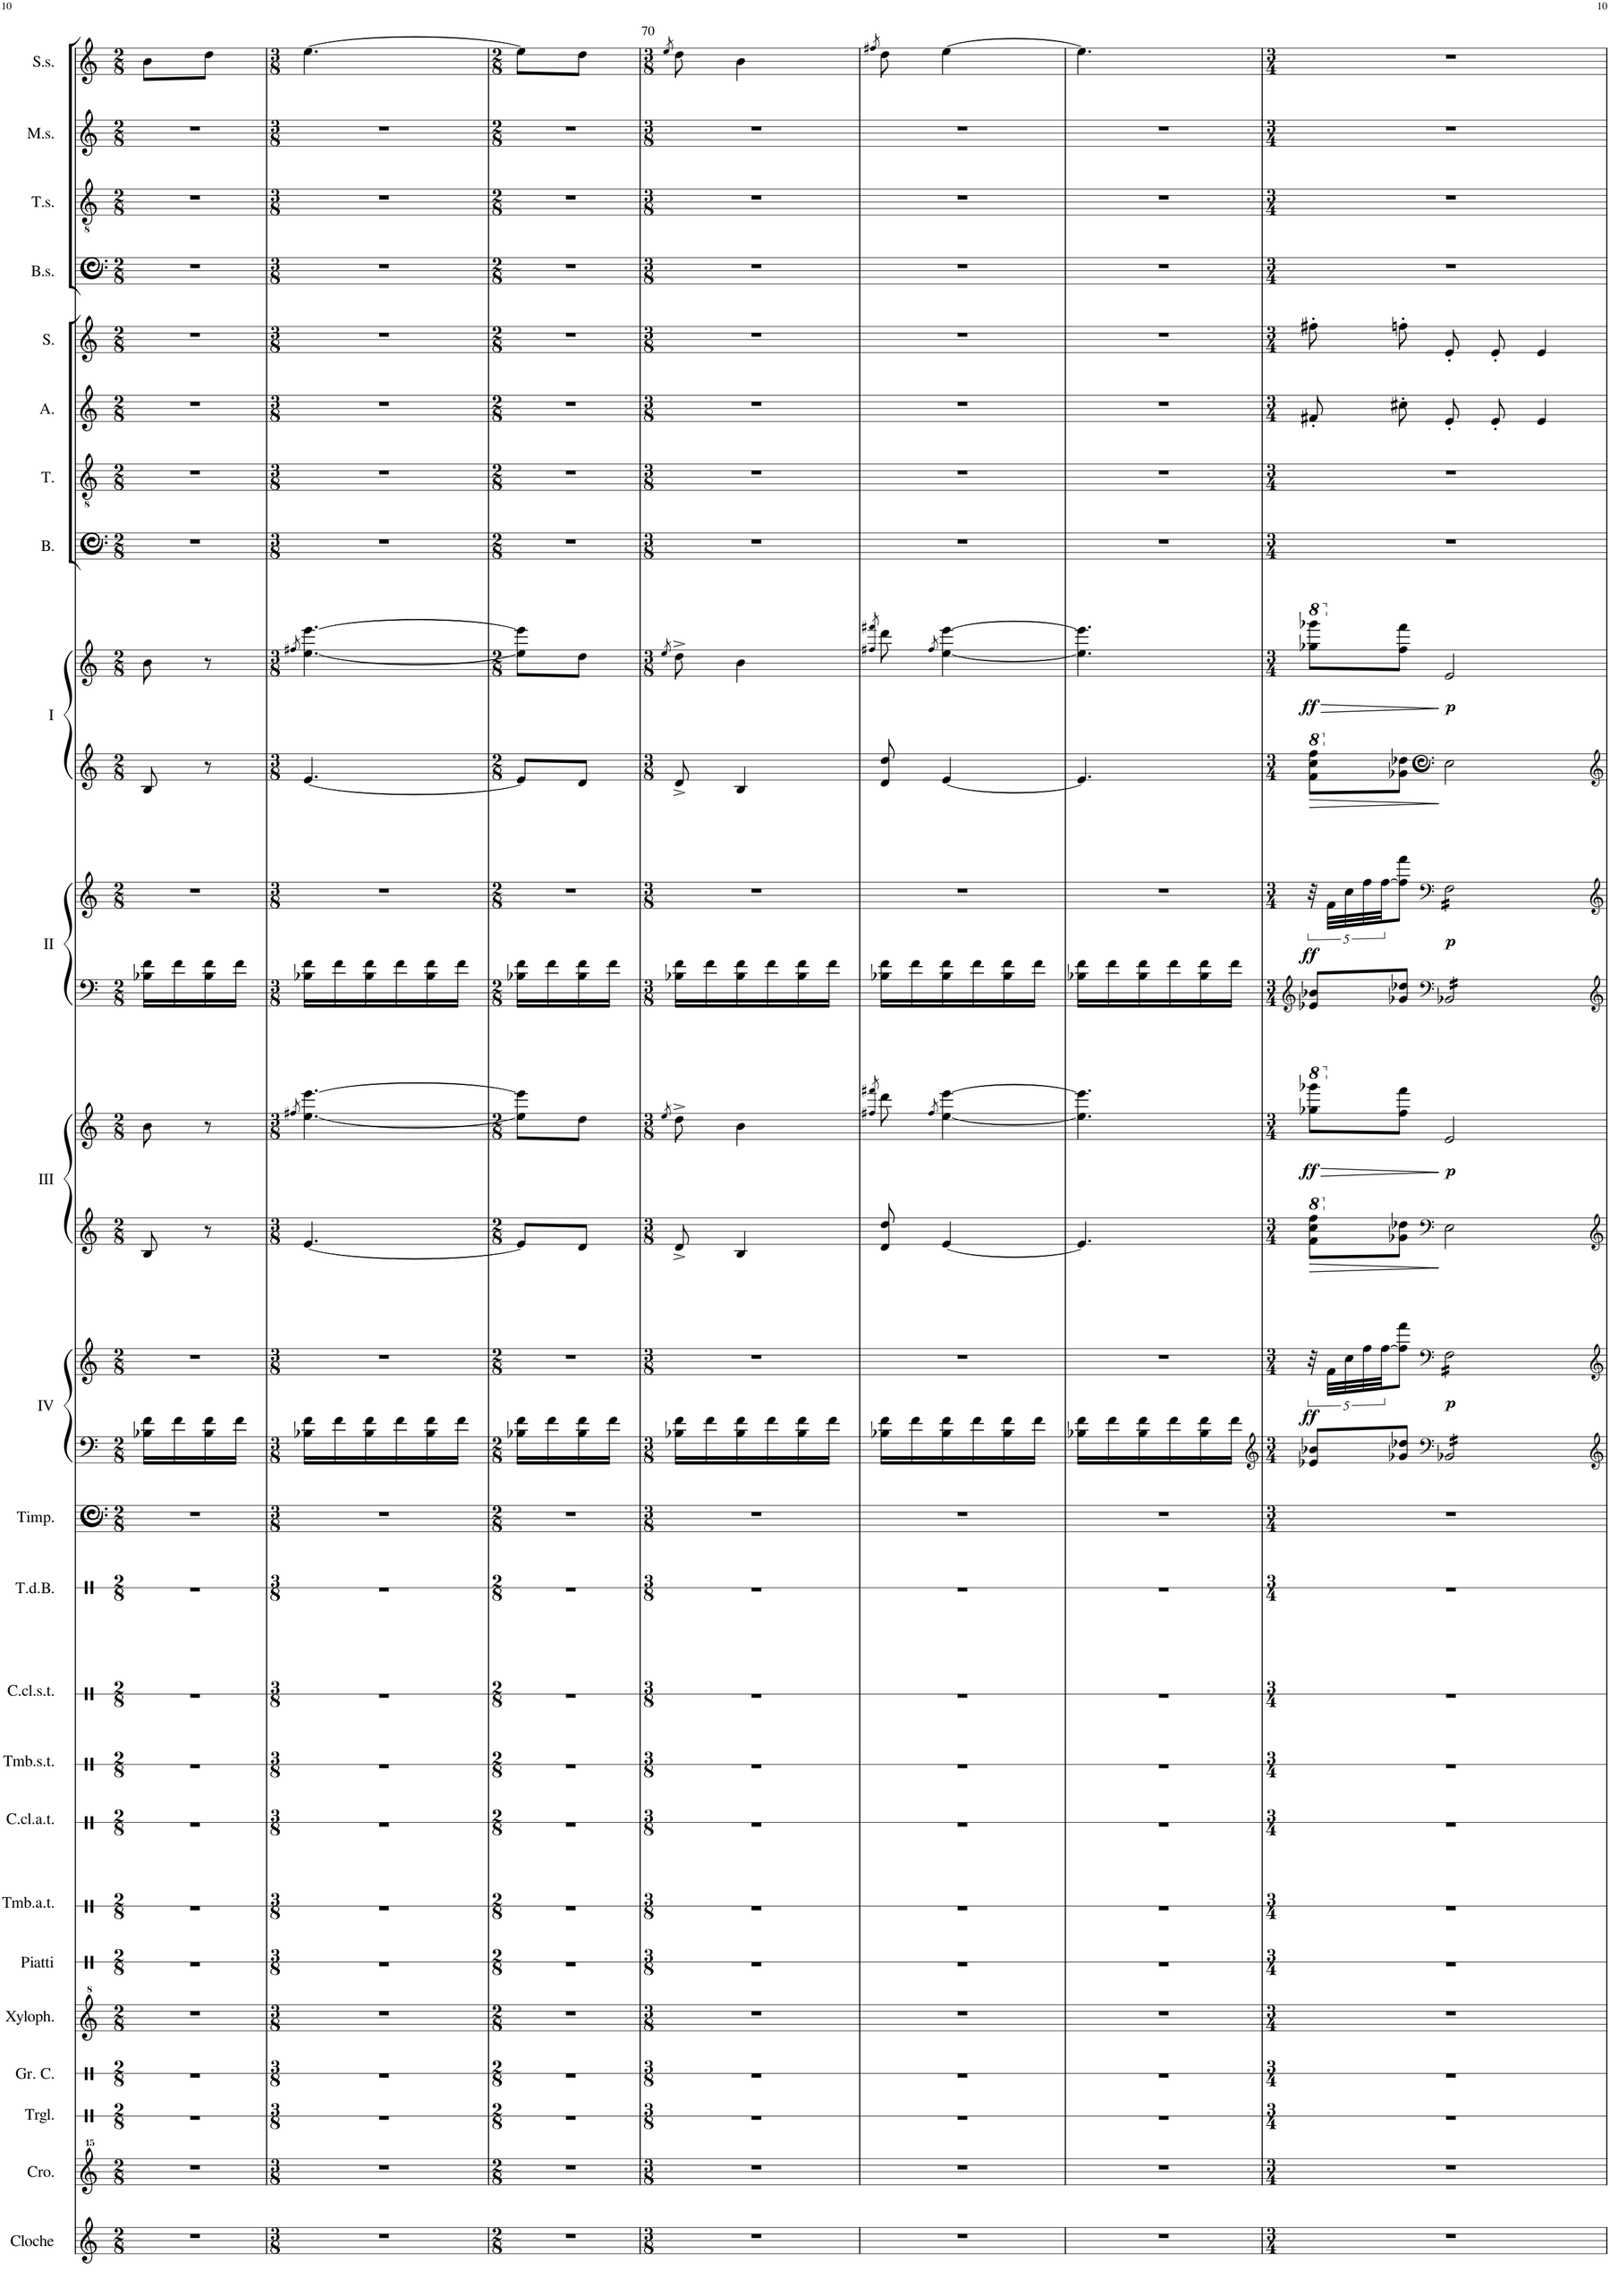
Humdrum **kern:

**kern	**kern	**kern	**kern	**kern	**kern	**kern	**kern	**kern	**kern	**kern	**kern	**kern	**kern	**dynam	**kern	**kern	**dynam	**kern	**kern	**dynam	**kern	**kern	**dynam	**kern	**kern	**kern	**kern	**kern	**kern	**kern	**kern
*part24	*part23	*part22	*part21	*part20	*part19	*part18	*part17	*part16	*part15	*part14	*part13	*part12	*part12	*part12	*part11	*part11	*part11	*part10	*part10	*part10	*part9	*part9	*part9	*part8	*part7	*part6	*part5	*part4	*part3	*part2	*part1
*staff28	*staff27	*staff26	*staff25	*staff24	*staff23	*staff22	*staff21	*staff20	*staff19	*staff18	*staff17	*staff16	*staff15	*staff15/16	*staff14	*staff13	*staff13/14	*staff12	*staff11	*staff11/12	*staff10	*staff9	*staff9/10	*staff8	*staff7	*staff6	*staff5	*staff4	*staff3	*staff2	*staff1
*I"Cloche	*I"Crotales	*I"Triangle	*I"Grosse Caisse	*I"Xylophone	*I"Piatti	*I"Tambour a Timbre	*I"Caisse Claire a Timbre	*I"Tambour sans Timbre	*I"Caisse Claire sans Timbre	*I"Tambour de Basque	*I"Timpani	*I"Piano IV	*	*	*I"Piano III	*	*	*I"Piano II	*	*	*I"Piano I	*	*	*I"Bass.	*I"Tenori	*I"Alto	*I"Soprano	*I"Bass Solo	*I"Tenor Solo	*I"Mezzo Soprano Solo	*I"Soprano Solo
*I'Cloche	*I'Cro.	*I'Trgl.	*I'Gr. C.	*I'Xyloph.	*I'Piatti	*I'Tmb.a.t.	*I'C.cl.a.t.	*I'Tmb.s.t.	*I'C.cl.s.t.	*I'T.d.B.	*I'Timp.	*I'IV	*	*	*I'III	*	*	*I'II	*	*	*I'I	*	*	*I'B.	*I'T.	*I'A.	*I'S.	*I'B.s.	*I'T.s.	*I'M.s.	*I'S.s.
!!LO:PB:g=z
*clefG2	*clefG^^2	*clefX	*clefX	*clefG^2	*clefX	*clefX	*clefX	*clefX	*clefX	*clefX	*clefF4	*clefF4	*clefG2	*	*clefG2	*clefG2	*	*clefF4	*clefG2	*	*clefG2	*clefG2	*	*clefF4	*clefGv2	*clefG2	*clefG2	*clefF4	*clefGv2	*clefG2	*clefG2
*	*	*	*	*	*	*	*	*	*	*	*	*	*	*	*	*	*	*	*	*	*	*	*	*ITrd12c21	*ITrd8c14	*ITrd5c9	*ITrd1c2	*	*ITrd7c12	*ITrd1c2	*
*k[]	*k[]	*k[]	*k[]	*k[]	*k[]	*k[]	*k[]	*k[]	*k[]	*k[]	*k[]	*k[]	*k[]	*	*k[]	*k[]	*	*k[]	*k[]	*	*k[]	*k[]	*	*k[]	*k[]	*k[]	*k[]	*k[]	*k[]	*k[]	*k[]
*M2/8	*M2/8	*M2/8	*M2/8	*M2/8	*M2/8	*M2/8	*M2/8	*M2/8	*M2/8	*M2/8	*M2/8	*M2/8	*M2/8	*	*M2/8	*M2/8	*	*M2/8	*M2/8	*	*M2/8	*M2/8	*	*M2/8	*M2/8	*M2/8	*M2/8	*M2/8	*M2/8	*M2/8	*M2/8
=67	=67	=67	=67	=67	=67	=67	=67	=67	=67	=67	=67	=67	=67	=67	=67	=67	=67	=67	=67	=67	=67	=67	=67	=67	=67	=67	=67	=67	=67	=67	=67
4r	4r	4r	4r	4r	4r	4r	4r	4r	4r	4r	4r	16B-X\ 16f\LL	4r	.	8B/	8b\	.	16B-X\ 16f\LL	4r	.	8B/	8b\	.	4r	4r	4r	4r	4r	4r	4r	8b\L
.	.	.	.	.	.	.	.	.	.	.	.	16f\	.	.	.	.	.	16f\	.	.	.	.	.	.	.	.	.	.	.	.	.
.	.	.	.	.	.	.	.	.	.	.	.	16B-\ 16f\	.	.	8r	8r	.	16B-\ 16f\	.	.	8r	8r	.	.	.	.	.	.	.	.	8dd\J
.	.	.	.	.	.	.	.	.	.	.	.	16f\JJ	.	.	.	.	.	16f\JJ	.	.	.	.	.	.	.	.	.	.	.	.	.
=68	=68	=68	=68	=68	=68	=68	=68	=68	=68	=68	=68	=68	=68	=68	=68	=68	=68	=68	=68	=68	=68	=68	=68	=68	=68	=68	=68	=68	=68	=68	=68
*M3/8	*M3/8	*M3/8	*M3/8	*M3/8	*M3/8	*M3/8	*M3/8	*M3/8	*M3/8	*M3/8	*M3/8	*M3/8	*M3/8	*	*M3/8	*M3/8	*	*M3/8	*M3/8	*	*M3/8	*M3/8	*	*M3/8	*M3/8	*M3/8	*M3/8	*M3/8	*M3/8	*M3/8	*M3/8
.	.	.	.	.	.	.	.	.	.	.	.	.	.	.	.	8qff#X/	.	.	.	.	.	8qff#X/	.	.	.	.	.	.	.	.	.
4.r	4.r	4.r	4.r	4.r	4.r	4.r	4.r	4.r	4.r	4.r	4.r	16B-X\ 16f\LL	4.r	.	[4.e/	[4.ee\ [4.eee\	.	16B-X\ 16f\LL	4.r	.	[4.e/	[4.ee\ [4.eee\	.	4.r	4.r	4.r	4.r	4.r	4.r	4.r	[4.ee\
.	.	.	.	.	.	.	.	.	.	.	.	16f\	.	.	.	.	.	16f\	.	.	.	.	.	.	.	.	.	.	.	.	.
.	.	.	.	.	.	.	.	.	.	.	.	16B-\ 16f\	.	.	.	.	.	16B-\ 16f\	.	.	.	.	.	.	.	.	.	.	.	.	.
.	.	.	.	.	.	.	.	.	.	.	.	16f\	.	.	.	.	.	16f\	.	.	.	.	.	.	.	.	.	.	.	.	.
.	.	.	.	.	.	.	.	.	.	.	.	16B-\ 16f\	.	.	.	.	.	16B-\ 16f\	.	.	.	.	.	.	.	.	.	.	.	.	.
.	.	.	.	.	.	.	.	.	.	.	.	16f\JJ	.	.	.	.	.	16f\JJ	.	.	.	.	.	.	.	.	.	.	.	.	.
=69	=69	=69	=69	=69	=69	=69	=69	=69	=69	=69	=69	=69	=69	=69	=69	=69	=69	=69	=69	=69	=69	=69	=69	=69	=69	=69	=69	=69	=69	=69	=69
*M2/8	*M2/8	*M2/8	*M2/8	*M2/8	*M2/8	*M2/8	*M2/8	*M2/8	*M2/8	*M2/8	*M2/8	*M2/8	*M2/8	*	*M2/8	*M2/8	*	*M2/8	*M2/8	*	*M2/8	*M2/8	*	*M2/8	*M2/8	*M2/8	*M2/8	*M2/8	*M2/8	*M2/8	*M2/8
4r	4r	4r	4r	4r	4r	4r	4r	4r	4r	4r	4r	16B-X\ 16f\LL	4r	.	8e/L]	8ee\] 8eee\]L	.	16B-X\ 16f\LL	4r	.	8e/L]	8ee\] 8eee\]L	.	4r	4r	4r	4r	4r	4r	4r	8ee\L]
.	.	.	.	.	.	.	.	.	.	.	.	16f\	.	.	.	.	.	16f\	.	.	.	.	.	.	.	.	.	.	.	.	.
.	.	.	.	.	.	.	.	.	.	.	.	16B-\ 16f\	.	.	8d/J	8dd\J	.	16B-\ 16f\	.	.	8d/J	8dd\J	.	.	.	.	.	.	.	.	8dd\J
.	.	.	.	.	.	.	.	.	.	.	.	16f\JJ	.	.	.	.	.	16f\JJ	.	.	.	.	.	.	.	.	.	.	.	.	.
=70	=70	=70	=70	=70	=70	=70	=70	=70	=70	=70	=70	=70	=70	=70	=70	=70	=70	=70	=70	=70	=70	=70	=70	=70	=70	=70	=70	=70	=70	=70	=70
*M3/8	*M3/8	*M3/8	*M3/8	*M3/8	*M3/8	*M3/8	*M3/8	*M3/8	*M3/8	*M3/8	*M3/8	*M3/8	*M3/8	*	*M3/8	*M3/8	*	*M3/8	*M3/8	*	*M3/8	*M3/8	*	*M3/8	*M3/8	*M3/8	*M3/8	*M3/8	*M3/8	*M3/8	*M3/8
.	.	.	.	.	.	.	.	.	.	.	.	.	.	.	.	8qee/	.	.	.	.	.	8qee/	.	.	.	.	.	.	.	.	8qee/
4.r	4.r	4.r	4.r	4.r	4.r	4.r	4.r	4.r	4.r	4.r	4.r	16B-X\ 16f\LL	4.r	.	8d^/	8dd^\	.	16B-X\ 16f\LL	4.r	.	8d^/	8dd^\	.	4.r	4.r	4.r	4.r	4.r	4.r	4.r	8dd\
.	.	.	.	.	.	.	.	.	.	.	.	16f\	.	.	.	.	.	16f\	.	.	.	.	.	.	.	.	.	.	.	.	.
.	.	.	.	.	.	.	.	.	.	.	.	16B-\ 16f\	.	.	4B/	4b\	.	16B-\ 16f\	.	.	4B/	4b\	.	.	.	.	.	.	.	.	4b\
.	.	.	.	.	.	.	.	.	.	.	.	16f\	.	.	.	.	.	16f\	.	.	.	.	.	.	.	.	.	.	.	.	.
.	.	.	.	.	.	.	.	.	.	.	.	16B-\ 16f\	.	.	.	.	.	16B-\ 16f\	.	.	.	.	.	.	.	.	.	.	.	.	.
.	.	.	.	.	.	.	.	.	.	.	.	16f\JJ	.	.	.	.	.	16f\JJ	.	.	.	.	.	.	.	.	.	.	.	.	.
=71	=71	=71	=71	=71	=71	=71	=71	=71	=71	=71	=71	=71	=71	=71	=71	=71	=71	=71	=71	=71	=71	=71	=71	=71	=71	=71	=71	=71	=71	=71	=71
.	.	.	.	.	.	.	.	.	.	.	.	.	.	.	.	8qff#X/ 8qfff#X/	.	.	.	.	.	8qff#X/ 8qfff#X/	.	.	.	.	.	.	.	.	8qff#X/
4.r	4.r	4.r	4.r	4.r	4.r	4.r	4.r	4.r	4.r	4.r	4.r	16B-X\ 16f\LL	4.r	.	8d/ 8dd/	8ddd\	.	16B-X\ 16f\LL	4.r	.	8d/ 8dd/	8ddd\	.	4.r	4.r	4.r	4.r	4.r	4.r	4.r	8dd\
.	.	.	.	.	.	.	.	.	.	.	.	16f\	.	.	.	.	.	16f\	.	.	.	.	.	.	.	.	.	.	.	.	.
.	.	.	.	.	.	.	.	.	.	.	.	.	.	.	.	8qff#/	.	.	.	.	.	8qff#/	.	.	.	.	.	.	.	.	.
.	.	.	.	.	.	.	.	.	.	.	.	16B-\ 16f\	.	.	[4e/	[4ee\ [4eee\	.	16B-\ 16f\	.	.	[4e/	[4ee\ [4eee\	.	.	.	.	.	.	.	.	[4ee\
.	.	.	.	.	.	.	.	.	.	.	.	16f\	.	.	.	.	.	16f\	.	.	.	.	.	.	.	.	.	.	.	.	.
.	.	.	.	.	.	.	.	.	.	.	.	16B-\ 16f\	.	.	.	.	.	16B-\ 16f\	.	.	.	.	.	.	.	.	.	.	.	.	.
.	.	.	.	.	.	.	.	.	.	.	.	16f\JJ	.	.	.	.	.	16f\JJ	.	.	.	.	.	.	.	.	.	.	.	.	.
=72	=72	=72	=72	=72	=72	=72	=72	=72	=72	=72	=72	=72	=72	=72	=72	=72	=72	=72	=72	=72	=72	=72	=72	=72	=72	=72	=72	=72	=72	=72	=72
4.r	4.r	4.r	4.r	4.r	4.r	4.r	4.r	4.r	4.r	4.r	4.r	16B-X\ 16f\LL	4.r	.	4.e/]	4.ee\] 4.eee\]	.	16B-X\ 16f\LL	4.r	.	4.e/]	4.ee\] 4.eee\]	.	4.r	4.r	4.r	4.r	4.r	4.r	4.r	4.ee\]
.	.	.	.	.	.	.	.	.	.	.	.	16f\	.	.	.	.	.	16f\	.	.	.	.	.	.	.	.	.	.	.	.	.
.	.	.	.	.	.	.	.	.	.	.	.	16B-\ 16f\	.	.	.	.	.	16B-\ 16f\	.	.	.	.	.	.	.	.	.	.	.	.	.
.	.	.	.	.	.	.	.	.	.	.	.	16f\	.	.	.	.	.	16f\	.	.	.	.	.	.	.	.	.	.	.	.	.
.	.	.	.	.	.	.	.	.	.	.	.	16B-\ 16f\	.	.	.	.	.	16B-\ 16f\	.	.	.	.	.	.	.	.	.	.	.	.	.
.	.	.	.	.	.	.	.	.	.	.	.	16f\JJ	.	.	.	.	.	16f\JJ	.	.	.	.	.	.	.	.	.	.	.	.	.
=73	=73	=73	=73	=73	=73	=73	=73	=73	=73	=73	=73	=73	=73	=73	=73	=73	=73	=73	=73	=73	=73	=73	=73	=73	=73	=73	=73	=73	=73	=73	=73
*	*	*	*	*	*	*	*	*	*	*	*	*clefG2	*	*	*	*	*	*clefG2	*	*	*	*	*	*	*	*	*	*	*	*	*
*M3/4	*M3/4	*M3/4	*M3/4	*M3/4	*M3/4	*M3/4	*M3/4	*M3/4	*M3/4	*M3/4	*M3/4	*M3/4	*M3/4	*	*M3/4	*M3/4	*	*M3/4	*M3/4	*	*M3/4	*M3/4	*	*M3/4	*M3/4	*M3/4	*M3/4	*M3/4	*M3/4	*M3/4	*M3/4
*	*	*	*	*	*	*	*	*	*	*	*	*	*	*	*8va	*	*	*	*	*	*	*	*	*	*	*	*	*	*	*	*
*	*	*	*	*	*	*	*	*	*	*	*	*	*	*	*	*8va	*	*	*	*	*	*	*	*	*	*	*	*	*	*	*
*	*	*	*	*	*	*	*	*	*	*	*	*	*	*	*	*	*	*	*	*	*8va	*	*	*	*	*	*	*	*	*	*
*	*	*	*	*	*	*	*	*	*	*	*	*	*	*	*	*	*	*	*	*	*	*8va	*	*	*	*	*	*	*	*	*
!	!	!	!	!	!	!	!	!	!	!	!	!	!	!LO:DY:b	!	!	!LO:DY:b	!	!	!LO:DY:b	!	!	!LO:DY:b	!	!	!	!	!	!	!	!
2.r	2.r	2.r	2.r	2.r	2.r	2.r	2.r	2.r	2.r	2.r	2.r	8e-X/ 8b-X/L	40r	ff	8ff\ 8ccc\ 8fff\L	8ggg-X\ 8gggg-X\L	ff	8e-X/ 8b-X/L	40r	ff	8ff\ 8ccc\ 8fff\L	8ggg-X\ 8gggg-X\L	ff	2.r	2.r	8f#X'/L	8ff#X'\L	2.r	2.r	2.r	2.r
.	.	.	.	.	.	.	.	.	.	.	.	.	40f\LLL	.	.	.	.	.	40f\LLL	.	.	.	.	.	.	.	.	.	.	.	.
.	.	.	.	.	.	.	.	.	.	.	.	.	40cc\	.	.	.	.	.	40cc\	.	.	.	.	.	.	.	.	.	.	.	.
.	.	.	.	.	.	.	.	.	.	.	.	.	40ff\	.	.	.	.	.	40ff\	.	.	.	.	.	.	.	.	.	.	.	.
.	.	.	.	.	.	.	.	.	.	.	.	.	[40ff\JJ	.	.	.	.	.	[40ff\JJ	.	.	.	.	.	.	.	.	.	.	.	.
*	*	*	*	*	*	*	*	*	*	*	*	*	*	*	*X8va	*	*	*	*	*	*	*	*	*	*	*	*	*	*	*	*
*	*	*	*	*	*	*	*	*	*	*	*	*	*	*	*	*X8va	*	*	*	*	*	*	*	*	*	*	*	*	*	*	*
!	!	!	!	!	!	!	!	!	!	!	!	!	!	!	!	!	!LO:HP:b	!	!	!	!	!	!	!	!	!	!	!	!	!	!
*	*	*	*	*	*	*	*	*	*	*	*	*	*	*	*	*	*	*	*	*	*X8va	*	*	*	*	*	*	*	*	*	*
*	*	*	*	*	*	*	*	*	*	*	*	*	*	*	*	*	*	*	*	*	*	*X8va	*	*	*	*	*	*	*	*	*
!	!	!	!	!	!	!	!	!	!	!	!	!	!	!	!	!	!	!	!	!	!	!	!LO:HP:b	!	!	!	!	!	!	!	!
.	.	.	.	.	.	.	.	.	.	.	.	8g-X/ 8dd-X/J	8ff\] 8fff\J	.	8g-X\ 8dd-X\J	8ff\ 8fff\J	>	8g-X/ 8dd-X/J	8ff\] 8fff\J	.	8g-X\ 8dd-X\J	8ff\ 8fff\J	>	.	.	8cc#X'/J	8ffn'\J	.	.	.	.
*	*	*	*	*	*	*	*	*	*	*	*	*clefF4	*clefF4	*	*clefF4	*	*	*clefF4	*clefF4	*	*clefF4	*	*	*	*	*	*	*	*	*	*
!	!	!	!	!	!	!	!	!	!	!	!	!	!	!LO:DY:b	!	!	!LO:DY:n=1:b	!	!	!LO:DY:b	!	!	!LO:DY:n=1:b	!	!	!	!	!	!	!	!
*	*	*	*	*	*	*	*	*	*	*	*	*tremolo	*	*	*	*	*	*	*	*	*	*	*	*	*	*	*	*	*	*	*
*	*	*	*	*	*	*	*	*	*	*	*	*	*tremolo	*	*	*	*	*	*	*	*	*	*	*	*	*	*	*	*	*	*
*	*	*	*	*	*	*	*	*	*	*	*	*	*	*	*	*	*	*tremolo	*	*	*	*	*	*	*	*	*	*	*	*	*
*	*	*	*	*	*	*	*	*	*	*	*	*	*	*	*	*	*	*	*tremolo	*	*	*	*	*	*	*	*	*	*	*	*
.	.	.	.	.	.	.	.	.	.	.	.	16BB-X/LL	16F\LL	p	2E\	2e/	] p	16BB-X/LL	16F\LL	p	2E\	2e/	] p	.	.	8e'/L	8e'/L	.	.	.	.
.	.	.	.	.	.	.	.	.	.	.	.	16BB-X/	16F\	.	.	.	.	16BB-X/	16F\	.	.	.	.	.	.	.	.	.	.	.	.
.	.	.	.	.	.	.	.	.	.	.	.	16BB-X/	16F\	.	.	.	.	16BB-X/	16F\	.	.	.	.	.	.	8e'/J	8e'/J	.	.	.	.
.	.	.	.	.	.	.	.	.	.	.	.	16BB-X/	16F\	.	.	.	.	16BB-X/	16F\	.	.	.	.	.	.	.	.	.	.	.	.
.	.	.	.	.	.	.	.	.	.	.	.	16BB-X/	16F\	.	.	.	.	16BB-X/	16F\	.	.	.	.	.	.	4e/	4e/	.	.	.	.
.	.	.	.	.	.	.	.	.	.	.	.	16BB-X/	16F\	.	.	.	.	16BB-X/	16F\	.	.	.	.	.	.	.	.	.	.	.	.
.	.	.	.	.	.	.	.	.	.	.	.	16BB-X/	16F\	.	.	.	.	16BB-X/	16F\	.	.	.	.	.	.	.	.	.	.	.	.
.	.	.	.	.	.	.	.	.	.	.	.	16BB-X/JJ	16F\JJ	.	.	.	.	16BB-X/JJ	16F\JJ	.	.	.	.	.	.	.	.	.	.	.	.
*	*	*	*	*	*	*	*	*	*	*	*	*	*	*	*	*	*	*	*Xtremolo	*	*	*	*	*	*	*	*	*	*	*	*
*	*	*	*	*	*	*	*	*	*	*	*	*	*	*	*	*	*	*Xtremolo	*	*	*	*	*	*	*	*	*	*	*	*	*
*	*	*	*	*	*	*	*	*	*	*	*	*	*Xtremolo	*	*	*	*	*	*	*	*	*	*	*	*	*	*	*	*	*	*
*	*	*	*	*	*	*	*	*	*	*	*	*Xtremolo	*	*	*	*	*	*	*	*	*	*	*	*	*	*	*	*	*	*	*
=	=	=	=	=	=	=	=	=	=	=	=	=	=	=	=	=	=	=	=	=	=	=	=	=	=	=	=	=	=	=	=
*-	*-	*-	*-	*-	*-	*-	*-	*-	*-	*-	*-	*-	*-	*-	*-	*-	*-	*-	*-	*-	*-	*-	*-	*-	*-	*-	*-	*-	*-	*-	*-
